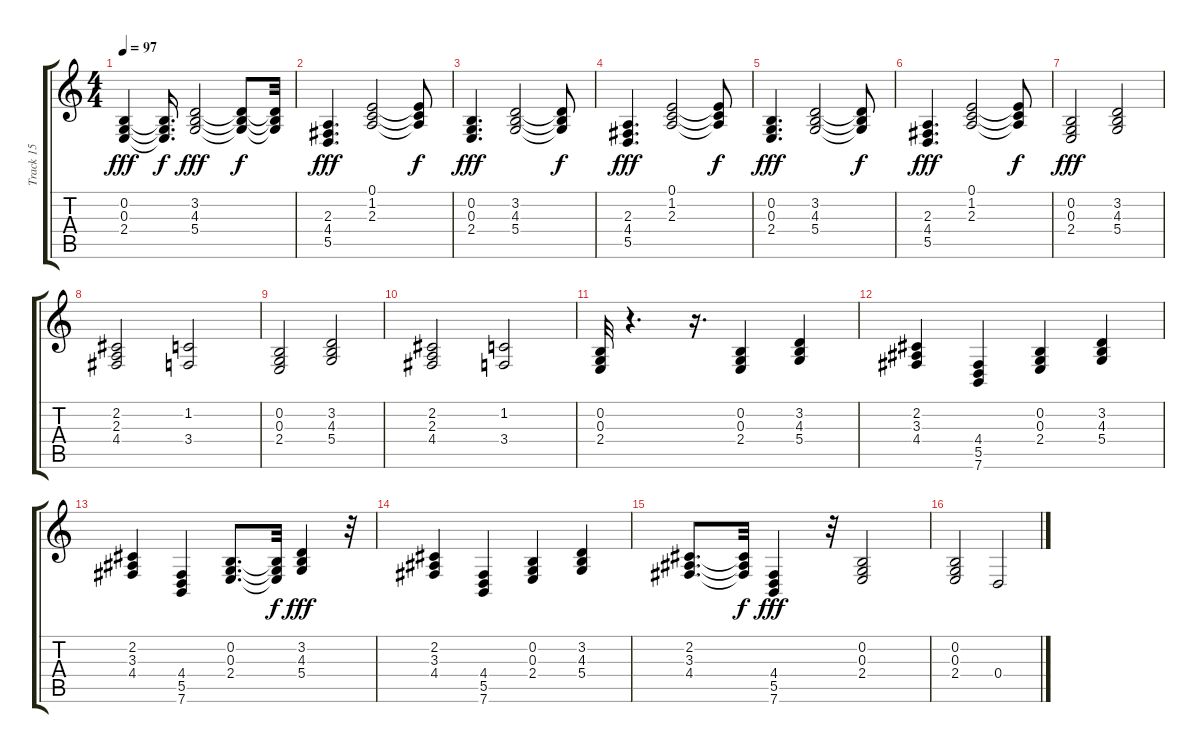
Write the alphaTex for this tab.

\track ("Track 15" "Track 15") {instrument percussiveorgan}
\staff {score tabs}
\tuning (E4 B3 G3 D3 A2 E2) {hide}
\ts (4 4)
\tempo 97
\clef g2
\ks c
(0.2 0.3 2.4).4{dy fff} (0.2{t} 0.3{t} 2.4{t}).16{d dy f} (3.2 4.3 5.4).2{dy fff} (3.2{t} 4.3{t} 5.4{t}).8{dy f} (3.2{t} 4.3{t} 5.4{t}).32 |
(2.3 4.4 5.5).4{d dy fff} (0.1 1.2 2.3).2 (0.1{t} 1.2{t} 2.3{t}).8{dy f} |
(0.2 0.3 2.4).4{d dy fff} (3.2 4.3 5.4).2 (3.2{t} 4.3{t} 5.4{t}).8{dy f} |
(2.3 4.4 5.5).4{d dy fff} (0.1 1.2 2.3).2 (0.1{t} 1.2{t} 2.3{t}).8{dy f} |
(0.2 0.3 2.4).4{d dy fff} (3.2 4.3 5.4).2 (3.2{t} 4.3{t} 5.4{t}).8{dy f} |
(2.3 4.4 5.5).4{d dy fff} (0.1 1.2 2.3).2 (0.1{t} 1.2{t} 2.3{t}).8{dy f} |
(0.2 0.3 2.4).2{dy fff} (3.2 4.3 5.4).2 |
(2.2 2.3 4.4).2 (1.2 3.4).2 |
(0.2 0.3 2.4).2 (3.2 4.3 5.4).2 |
(2.2 2.3 4.4).2 (1.2 3.4).2 |
(0.2 0.3 2.4).32 r.4{d} r.16{d} (0.2 0.3 2.4).4 (3.2 4.3 5.4).4 |
(2.2 3.3 4.4).4 (4.4 5.5 7.6).4 (0.2 0.3 2.4).4 (3.2 4.3 5.4).4 |
(2.2 3.3 4.4).4 (4.4 5.5 7.6).4 (0.2 0.3 2.4).8{d} (0.2{t} 0.3{t} 2.4{t}).32{dy f} (3.2 4.3 5.4).4{dy fff} r.32 |
(2.2 3.3 4.4).4 (4.4 5.5 7.6).4 (0.2 0.3 2.4).4 (3.2 4.3 5.4).4 |
(2.2 3.3 4.4).8{d} (2.2{t} 3.3{t} 4.4{t}).32{dy f} (4.4 5.5 7.6).4{dy fff} r.32 (0.2 0.3 2.4).2 |
(0.2 0.3 2.4).2{instrument drawbarorgan} 0.4.2
